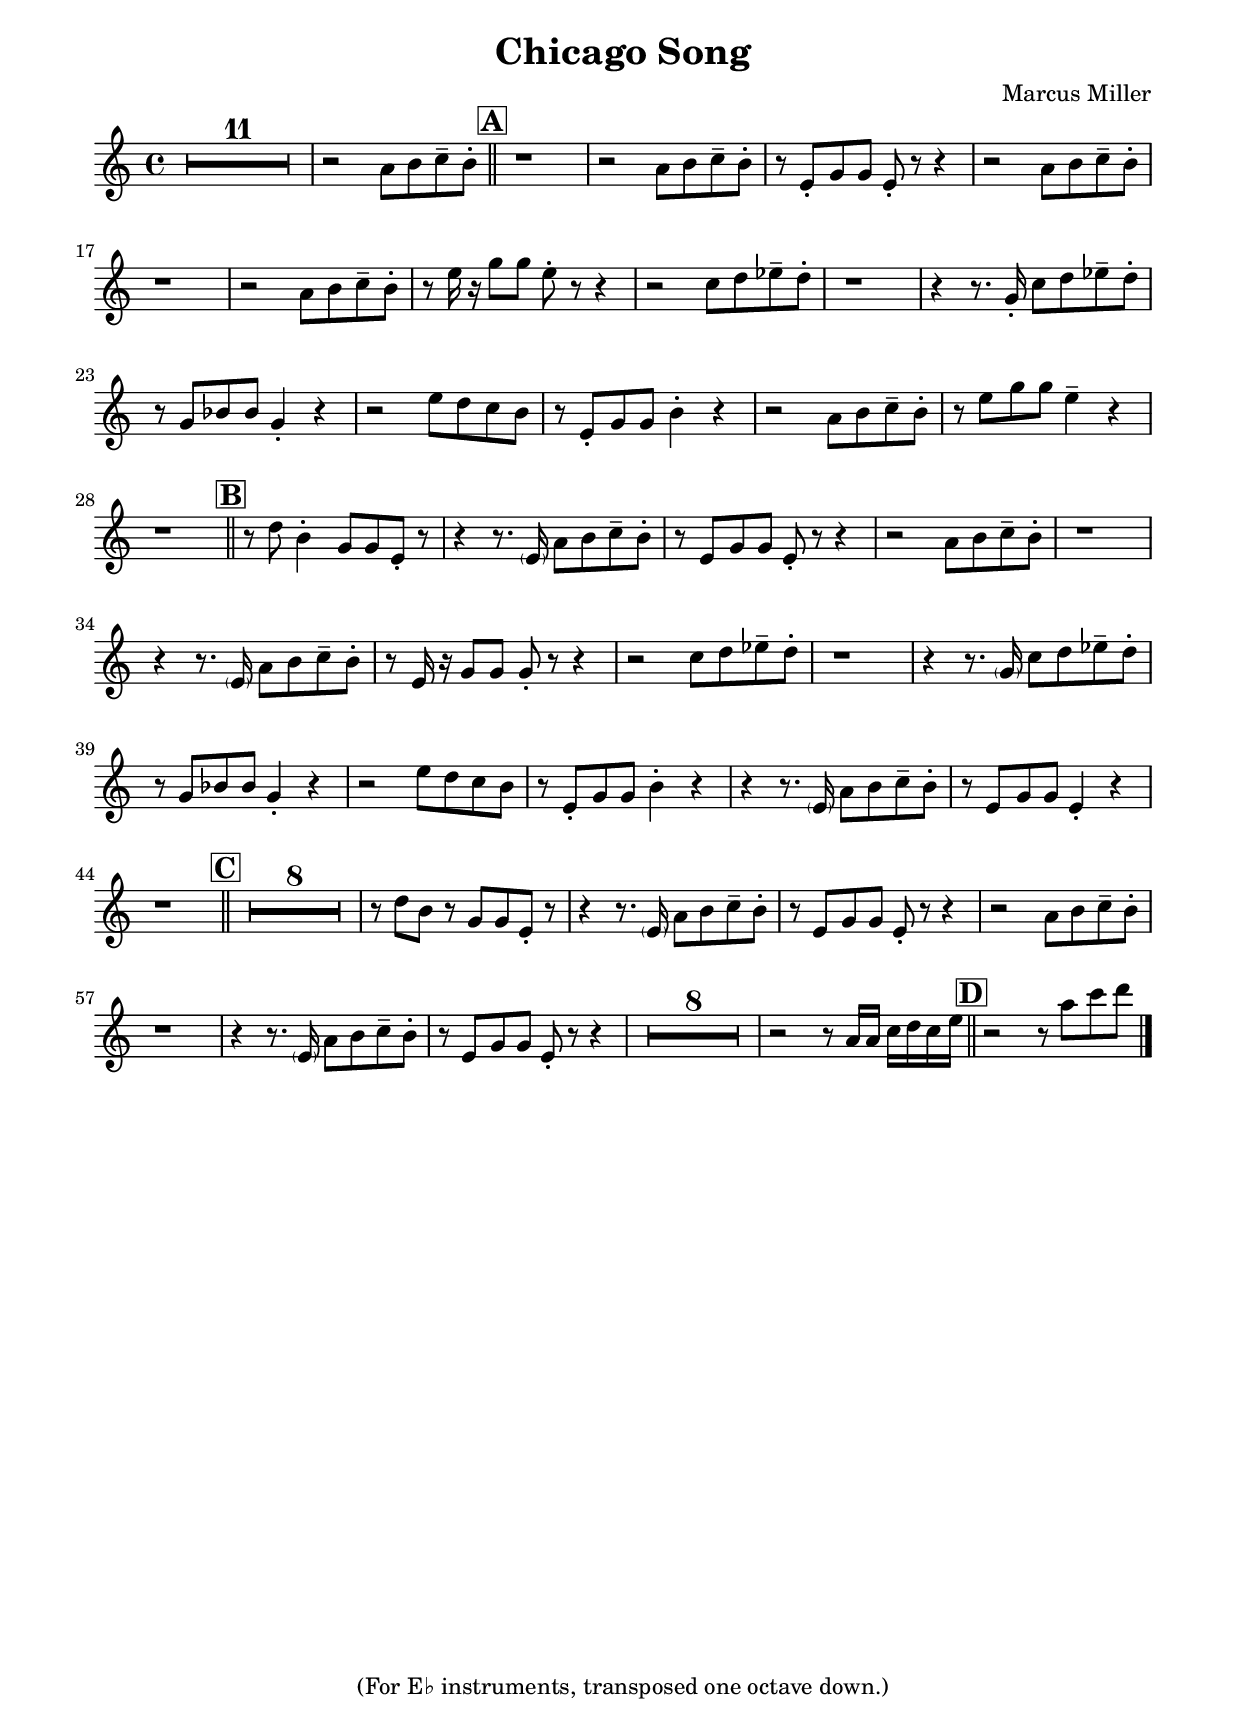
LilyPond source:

\version "2.16.1"

\include "../shared/common.ly"

\header {
  title    = "Chicago Song"
  composer = "Marcus Miller"
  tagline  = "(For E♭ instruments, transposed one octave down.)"
}

aline = { a8[ b8 c8-- b8-.] }
bline = { c8[ d8 ef-- d8-.] }
rmark = { \mark \default \bar "||" }

melody = \relative c'' {
  \clef treble
  \key c \major
  \time 4/4

  \compressFullBarRests
  \override MultiMeasureRest #'expand-limit = #2
  \set Score.markFormatter = #format-mark-box-alphabet

  R1*11 |

  % 12
  r2 \aline |

  % 13
  \rmark
  r1 |
  
  % 14
  r2 \aline |
  
  % 15
  r8 e,8-. g8 g8 e-. r8 r4 |
  
  % 16
  r2 \aline |
  
  % 17
  r1 |
  
  % 18
  r2 \aline |
  
  % 19
  r8 e16 r16 g8 g8 e-. r8 r4 |
  
  % 20
  r2 \bline |
  
  % 21
  r1 |
  
  % 22
  r4 r8. g,16-. \bline |
  
  % 23
  r8 g,8 bf8 bf8 g4-. r4 |
  
  % 24
  r2 e'8 d8 c8 b8 |
  
  % 25
  r8 e,8-. g8 g8 b4-. r4 |
  
  % 26
  r2 \aline |
  
  % 27
  r8 e8 g8 g8 e4-- r4 |
  
  % 28
  r1 |
  
  % 29
  \rmark
  r8 d8 b4-. g8 g8 e8-. r8 |
  
  % 30
  r4 r8. < \parenthesize e16 > \aline |
  
  % 31
  r8 e,8 g8 g8 e8-. r8 r4 |
  
  % 32
  r2 \aline |
  
  % 33
  r1 |
  
  % 34
  r4 r8. < \parenthesize e,16 > \aline |
  
  % 35
  r8 e,16 r16 g8 g8 g8-. r8 r4 |
  
  % 36
  r2 \bline |
  
  % 37
  r1 |
  
  % 38
  r4 r8. < \parenthesize g,16 > \bline |
  
  % 39
  r8 g,8 bf8 bf8 g4-. r4 |
  
  % 40
  r2 e'8 d8 c8 b8 |
  
  % 41
  r8 e,-. g8 g8 b4-. r4 |
  
  % 42
  r4 r8. < \parenthesize e,16 > a8 b8 c-- b8-. |
  
  % 43
  r8 e,8 g8 g8 e4-. r4 |
  
  % 44
  r1 |
  
  % 45
  \rmark
  R1*8 |

  % 53
  r8 d'8 b8 r8 g8 g8 e8-. r8 |
  
  % 54
  r4 r8. < \parenthesize e16 > \aline |
  
  % 55
  r8 e,8 g8 g8 e8-. r8 r4 |
  
  % 56
  r2 \aline |
  
  % 57
  r1 |
  
  % 58
  r4 r8. < \parenthesize e,16 > \aline |
  
  % 59
  r8 e,8 g8 g8 e8-. r8 r4 |
  
  % 60
  R1* 8 |
  
  % 68
  r2 r8 a16 a16 c16 d16 c16 e16 |
  
  % 69
  \rmark
  r2 r8 a8 c8 d8 |
  
  \bar "|."
}

\score {
  { \melody }
}
